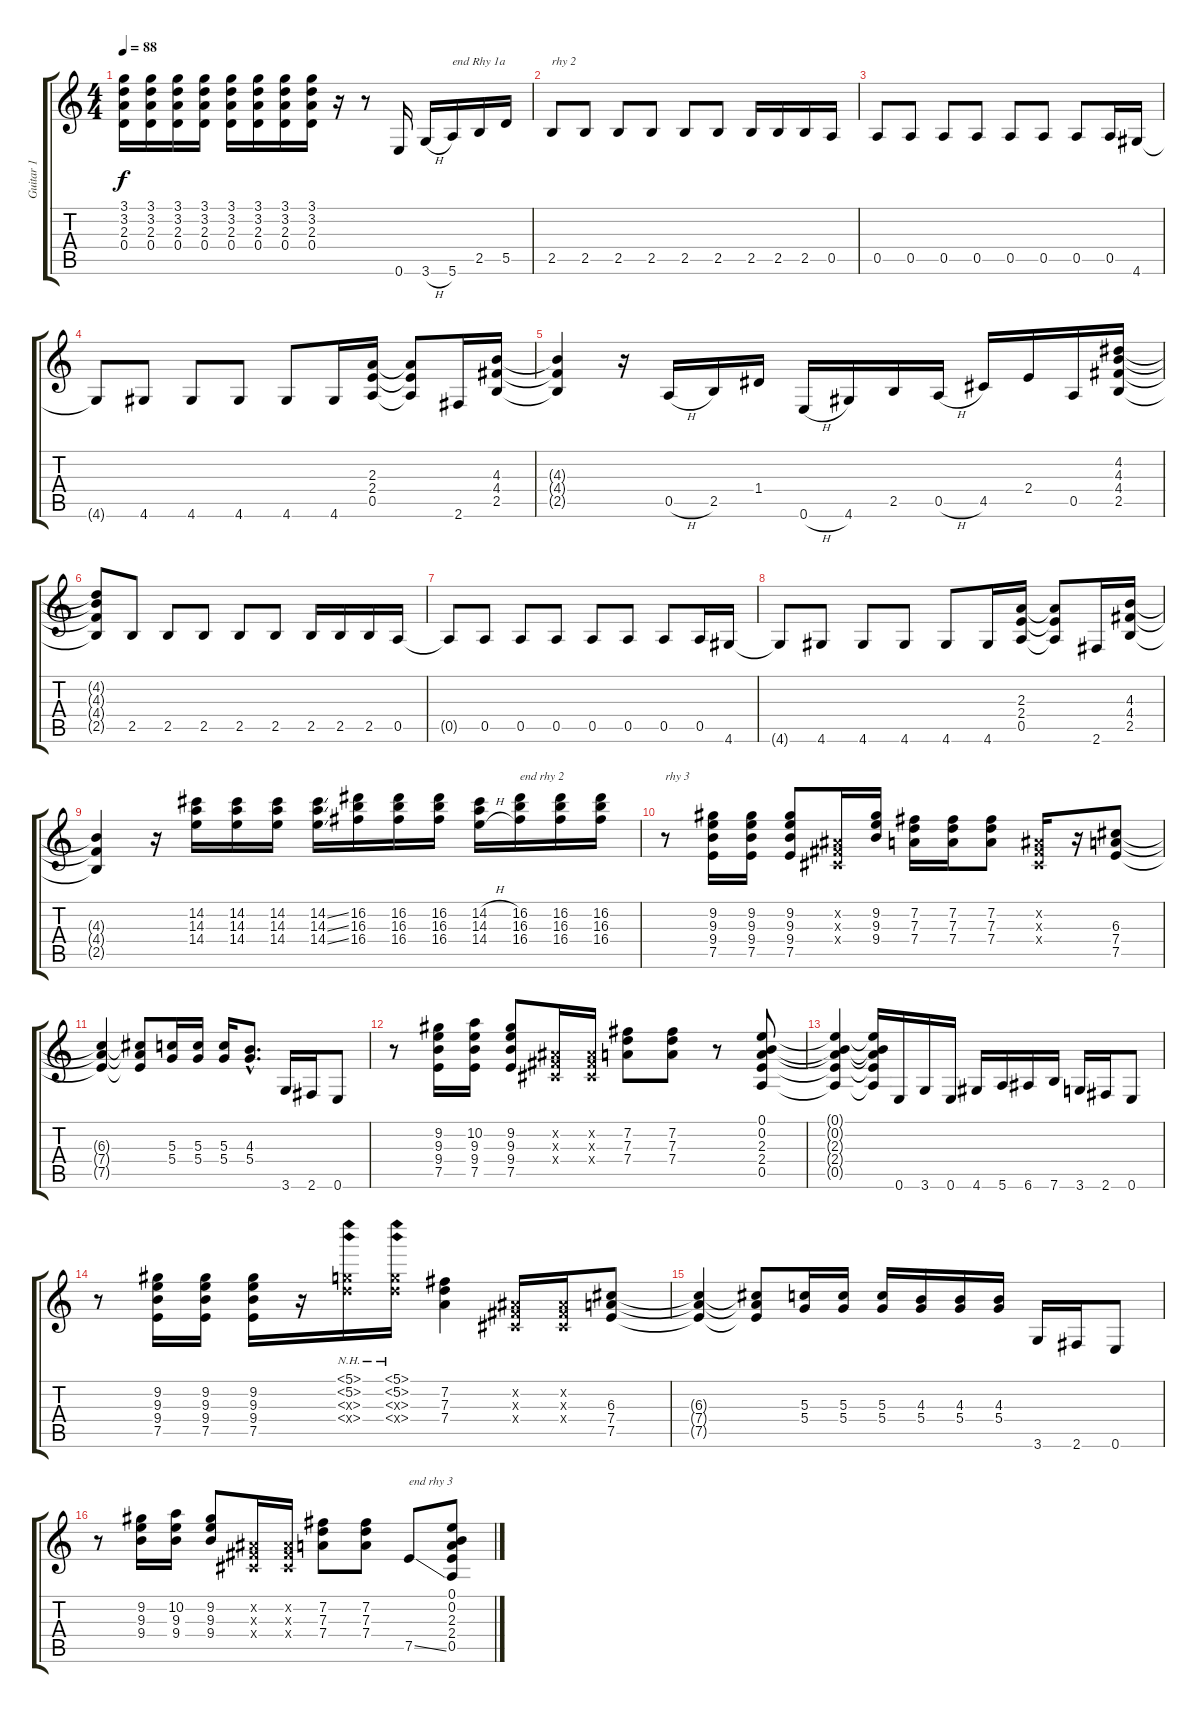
\track ("Guitar 1" "Guitar 1") {instrument overdrivenguitar}
\staff {score tabs}
\tuning (E4 B3 G3 D3 A2 E2) {hide}
\ts (4 4)
\tempo 88
\clef g2
\ks c
(3.1 3.2 2.3 0.4).16{dy f} (3.1 3.2 2.3 0.4).16 (3.1 3.2 2.3 0.4).16 (3.1 3.2 2.3 0.4).16 (3.1 3.2 2.3 0.4).16 (3.1 3.2 2.3 0.4).16 (3.1 3.2 2.3 0.4).16 (3.1 3.2 2.3 0.4).16 r.16 r.8 0.6.16 3.6{h}.16 5.6.16{txt "end Rhy 1a"} 2.5.16 5.5.16 |
2.5.8{txt "rhy 2"} 2.5.8 2.5.8 2.5.8 2.5.8 2.5.8 2.5.16 2.5.16 2.5.16 0.5.16 |
0.5.8 0.5.8 0.5.8 0.5.8 0.5.8 0.5.8 0.5.8 0.5.16 4.6.16 |
4.6{t}.8 4.6.8 4.6.8 4.6.8 4.6.8 4.6.16 (2.3 2.4 0.5).16 (2.3{t} 2.4{t} 0.5{t}).8 2.6.16 (4.3 4.4 2.5).16 |
(4.3{t} 4.4{t} 2.5{t}).4 r.16 0.5{h}.16 2.5.16 1.4.16 0.6{h}.16 4.6.16 2.5.16 0.5{h}.16 4.5.16 2.4.16 0.5.16 (4.2 4.3 4.4 2.5).16 |
(4.2{t} 4.3{t} 4.4{t} 2.5{t}).8 2.5.8 2.5.8 2.5.8 2.5.8 2.5.8 2.5.16 2.5.16 2.5.16 0.5.16 |
0.5{t}.8 0.5.8 0.5.8 0.5.8 0.5.8 0.5.8 0.5.8 0.5.16 4.6.16 |
4.6{t}.8 4.6.8 4.6.8 4.6.8 4.6.8 4.6.16 (2.3 2.4 0.5).16 (2.3{t} 2.4{t} 0.5{t}).8 2.6.16 (4.3 4.4 2.5).16 |
(4.3{t} 4.4{t} 2.5{t}).4 r.16 (14.2 14.3 14.4).16 (14.2 14.3 14.4).16 (14.2 14.3 14.4).16 (14.2{ss} 14.3{ss} 14.4{ss}).16 (16.2 16.3 16.4).16 (16.2 16.3 16.4).16 (16.2 16.3 16.4).16 (14.2{h} 14.3{h} 14.4{h}).16 (16.2 16.3 16.4).16{txt "end rhy 2"} (16.2 16.3 16.4).16 (16.2 16.3 16.4).16 |
r.8{txt "rhy 3"} (9.2 9.3 9.4 7.5).16 (9.2 9.3 9.4 7.5).16 (9.2 9.3 9.4 7.5).8 (-1.2{x} -1.3{x} -1.4{x}).16 (9.2 9.3 9.4).16 (7.2 7.3 7.4).16 (7.2 7.3 7.4).16 (7.2 7.3 7.4).8 (-1.2{x} -1.3{x} -1.4{x}).16 r.16 (6.3 7.4 7.5).8 |
(6.3{t} 7.4{t} 7.5{t}).4 (6.3{t} 7.4{t} 7.5{t}).8 (5.3 5.4).16 (5.3 5.4).16 (5.3 5.4).16 (4.3{hac} 5.4{hac}).8{d} 3.6.16 2.6.16 0.6.8 |
r.8 (9.2 9.3 9.4 7.5).16 (10.2 9.3 9.4 7.5).16 (9.2 9.3 9.4 7.5).8 (-1.2{x} -1.3{x} -1.4{x}).16 (-1.2{x} -1.3{x} -1.4{x}).16 (7.2 7.3 7.4).8 (7.2 7.3 7.4).8 r.8 (0.1 0.2 2.3 2.4 0.5).8 |
(0.1{t} 0.2{t} 2.3{t} 2.4{t} 0.5{t}).4 (0.1{t} 0.2{t} 2.3{t} 2.4{t} 0.5{t}).16 0.6.16 3.6.16 0.6.16 4.6.16 5.6.16 6.6.16 7.6.16 3.6.16 2.6.16 0.6.8 |
r.8 (9.2 9.3 9.4 7.5).16 (9.2 9.3 9.4 7.5).16 (9.2 9.3 9.4 7.5).16 r.16 (5.1{nh} 5.2{nh} -1.3{nh x} -1.4{nh x}).16 (5.1{nh} 5.2{nh} -1.3{nh x} -1.4{nh x}).16 (7.2 7.3 7.4).4 (-1.2{x} -1.3{x} -1.4{x}).16 (-1.2{x} -1.3{x} -1.4{x}).16 (6.3 7.4 7.5).8 |
(6.3{t} 7.4{t} 7.5{t}).4 (6.3{t} 7.4{t} 7.5{t}).8 (5.3 5.4).16 (5.3 5.4).16 (5.3 5.4).16 (4.3 5.4).16 (4.3 5.4).16 (4.3 5.4).16 3.6.16 2.6.16 0.6.8 |
r.8 (9.2 9.3 9.4).16 (10.2 9.3 9.4).16 (9.2 9.3 9.4).8 (-1.2{x} -1.3{x} -1.4{x}).16 (-1.2{x} -1.3{x} -1.4{x}).16 (7.2 7.3 7.4).8 (7.2 7.3 7.4).8 7.5{ss}.8{txt "end rhy 3"} (0.1 0.2 2.3 2.4 0.5).8
